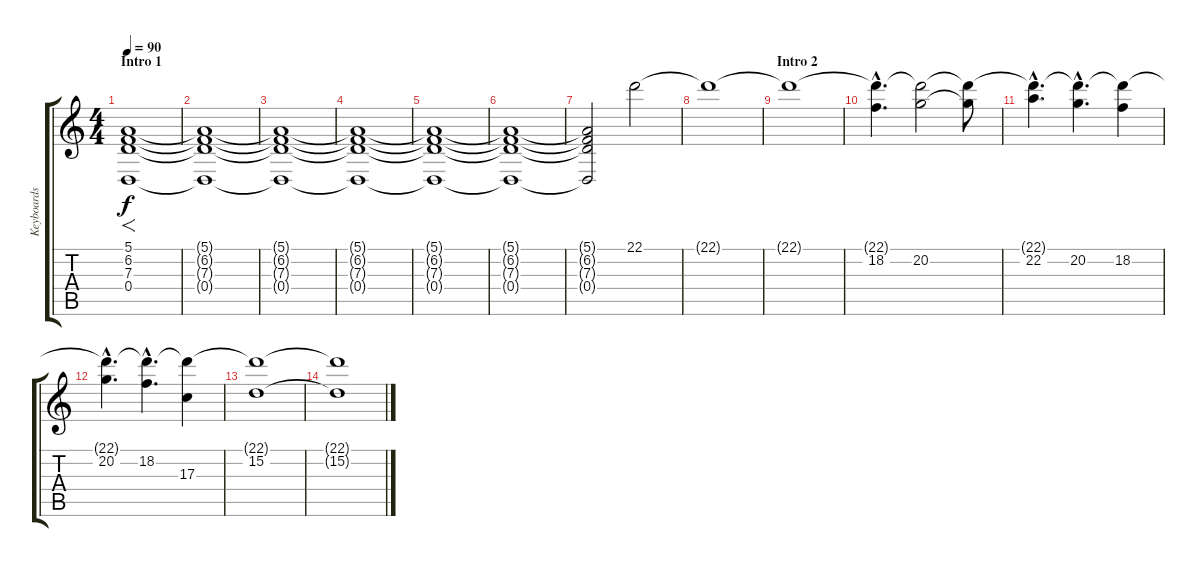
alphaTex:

\track ("Keyboards (1)" "Keyboards ") {instrument stringensemble1}
\staff {score tabs}
\tuning (E4 B3 G3 D3 A2 E2) {hide}
\ts (4 4)
\section ("" "Intro 1")
\tempo 90
\clef g2
\ks c
(5.1 6.2 7.3 0.4).1{f dy f instrument stringensemble1} |
(5.1{t} 6.2{t} 7.3{t} 0.4{t}).1 |
(5.1{t} 6.2{t} 7.3{t} 0.4{t}).1 |
(5.1{t} 6.2{t} 7.3{t} 0.4{t}).1 |
(5.1{t} 6.2{t} 7.3{t} 0.4{t}).1 |
(5.1{t} 6.2{t} 7.3{t} 0.4{t}).1{volume 0} |
(5.1{t} 6.2{t} 7.3{t} 0.4{t}).2 22.1.2{volume 7} |
22.1{t}.1 |
\section ("" "Intro 2")
22.1{t}.1 |
(22.1{hac t} 18.2{hac}).4{d} (22.1{t} 20.2).2 (22.1{t} 20.2{t}).8 |
(22.1{hac t} 22.2{hac}).4{d} (22.1{hac t} 20.2{hac}).4{d} (22.1{t} 18.2).4 |
(22.1{hac t} 20.2{hac}).4{d} (22.1{hac t} 18.2{hac}).4{d} (22.1{t} 17.3).4 |
(22.1{t} 15.2).1{volume 0} |
(22.1{t} 15.2{t}).1
